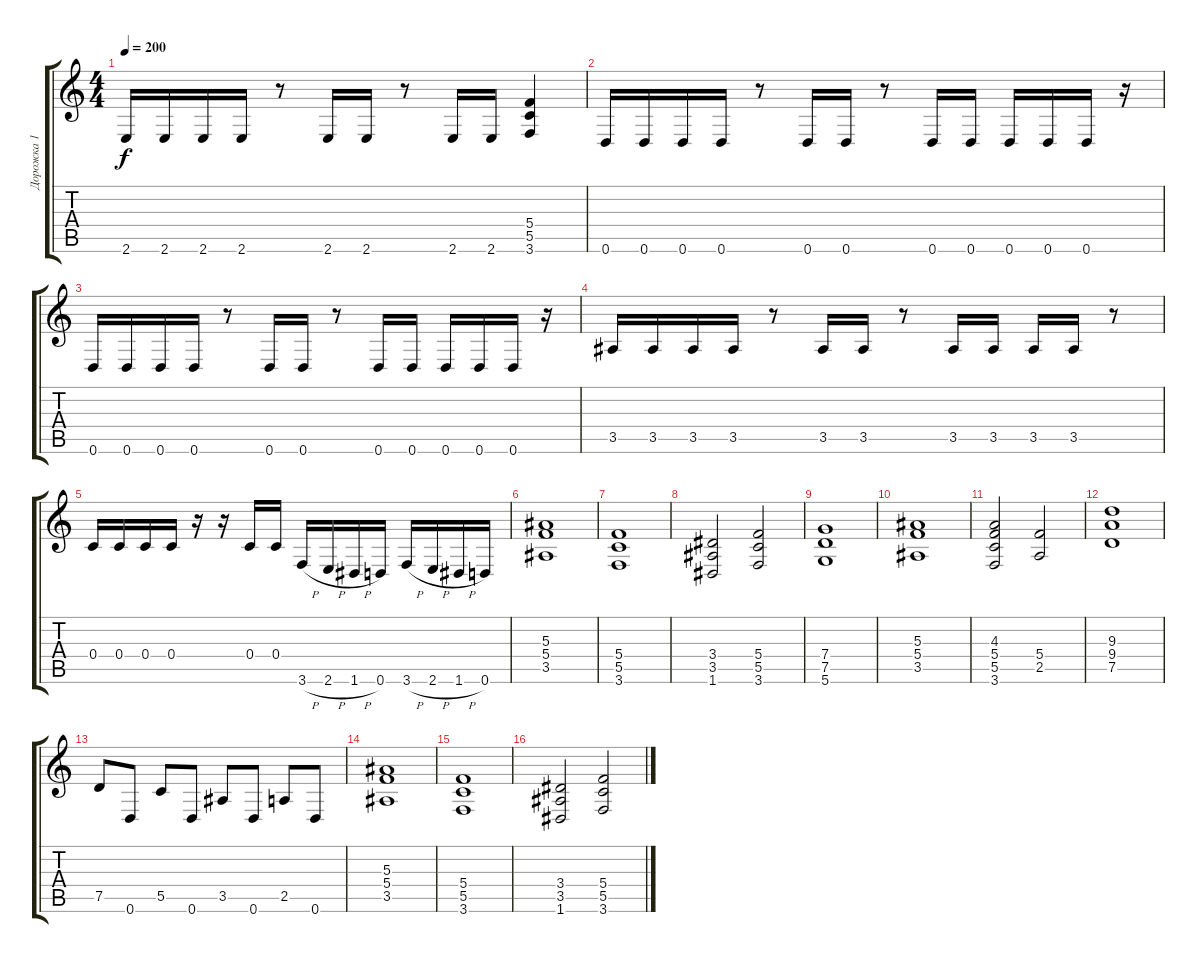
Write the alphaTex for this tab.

\track ("Дорожка 1" "Дорожка 1") {instrument distortionguitar}
\staff {score tabs}
\tuning (D4 A3 F3 C3 G2 D2) {hide}
\ts (4 4)
\tempo 200
\clef g2
\ks c
2.6.16{dy f} 2.6.16 2.6.16 2.6.16 r.8 2.6.16 2.6.16 r.8 2.6.16 2.6.16 (5.4 5.5 3.6).4 |
0.6.16 0.6.16 0.6.16 0.6.16 r.8 0.6.16 0.6.16 r.8 0.6.16 0.6.16 0.6.16 0.6.16 0.6.16 r.16 |
0.6.16 0.6.16 0.6.16 0.6.16 r.8 0.6.16 0.6.16 r.8 0.6.16 0.6.16 0.6.16 0.6.16 0.6.16 r.16 |
3.5.16 3.5.16 3.5.16 3.5.16 r.8 3.5.16 3.5.16 r.8 3.5.16 3.5.16 3.5.16 3.5.16 r.8 |
0.4.16 0.4.16 0.4.16 0.4.16 r.16 r.16 0.4.16 0.4.16 3.6{h}.16 2.6{h}.16 1.6{h}.16 0.6.16 3.6{h}.16 2.6{h}.16 1.6{h}.16 0.6.16 |
(5.3 5.4 3.5).1 |
(5.4 5.5 3.6).1 |
(3.4 3.5 1.6).2 (5.4 5.5 3.6).2 |
(7.4 7.5 5.6).1 |
(5.3 5.4 3.5).1 |
(4.3 5.4 5.5 3.6).2 (5.4 2.5).2 |
(9.3 9.4 7.5).1 |
7.5.8 0.6.8 5.5.8 0.6.8 3.5.8 0.6.8 2.5.8 0.6.8 |
(5.3 5.4 3.5).1 |
(5.4 5.5 3.6).1 |
(3.4 3.5 1.6).2 (5.4 5.5 3.6).2
